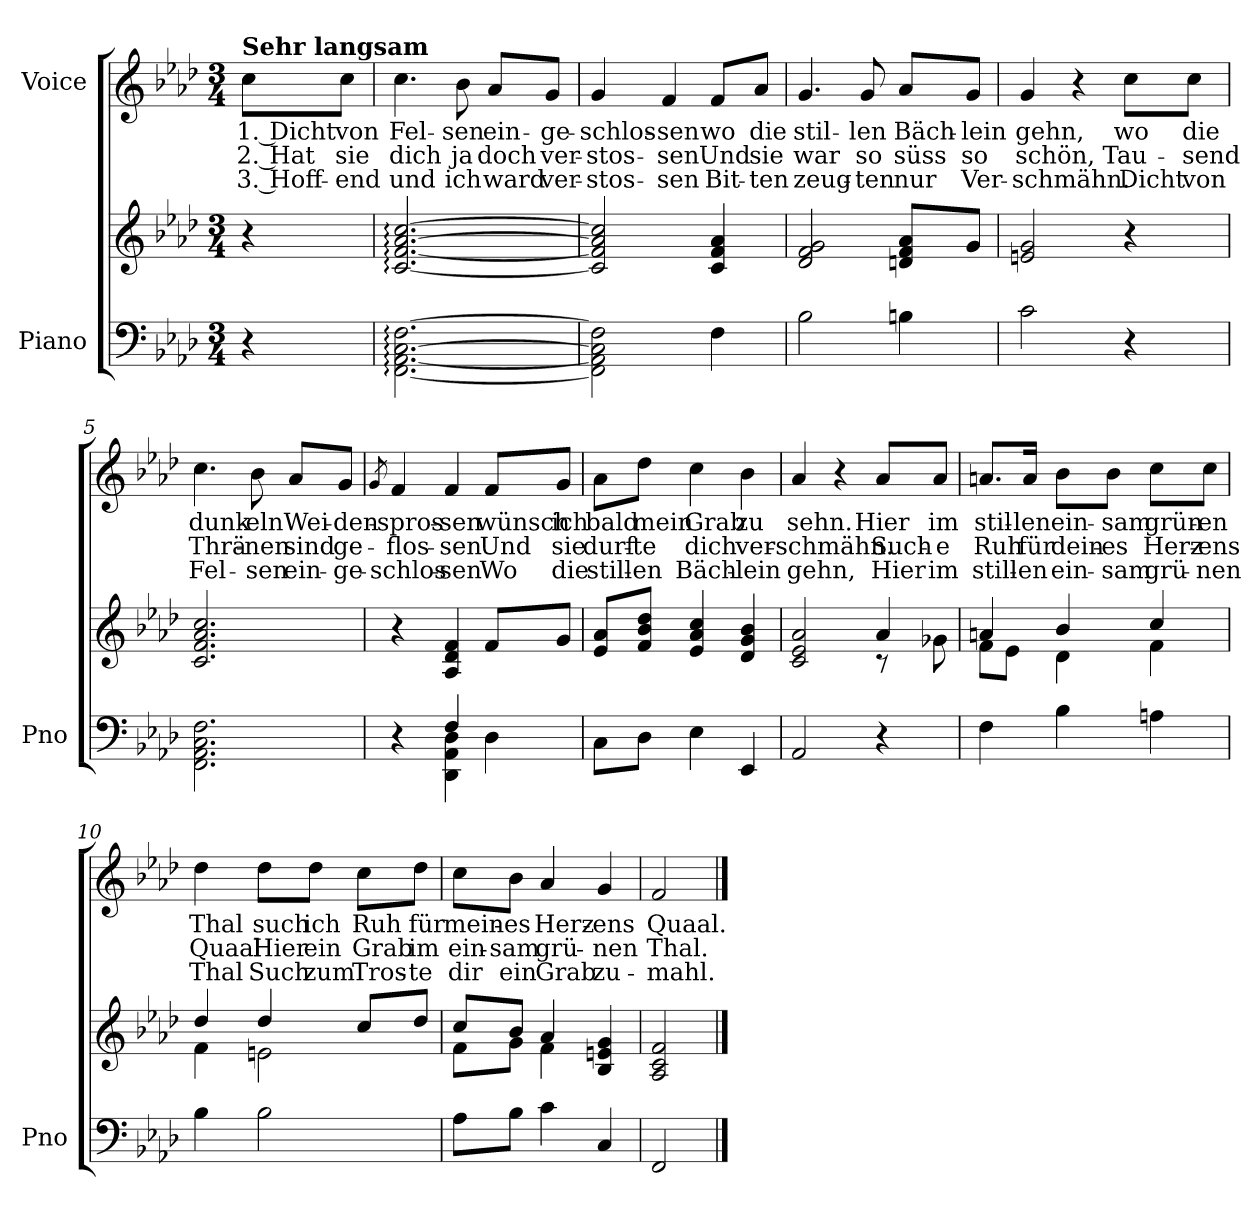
**kern	**kern	**kern	**text	**text	**text
*part2	*part2	*part1	*part1	*part1	*part1
*staff3	*staff2	*staff1	*staff1	*staff1	*staff1
*I"Piano	*	*I"Voice	*	*	*
*I'Pno	*	*	*	*	*
*clefF4	*clefG2	*clefG2	*	*	*
*k[b-e-a-d-]	*k[b-e-a-d-]	*k[b-e-a-d-]	*	*	*
*M3/4	*M3/4	*M3/4	*	*	*
=	=	=	=	=	=
!	!	!LO:TX:a:B:t=Sehr langsam	!	!	!
4r	4r	8cc\L	1. Dicht	2. Hat	3. Hoff-
.	.	8cc\J	von	sie	-end
=1	=1	=1	=1	=1	=1
[2.FF\: [2.AA-\: [2.C\: [2.F\:	[2.c/: [2.f/: [2.a-/: [2.cc/:	4.cc\	Fel-	dich	und
.	.	8b-\	-sen	ja	ich
.	.	8a-/L	ein-	doch	ward
.	.	8g/J	-ge-	ver-	ver-
=2	=2	=2	=2	=2	=2
2FF\] 2AA-\] 2C\] 2F\]	2c/] 2f/] 2a-/] 2cc/]	4g/	-schlos-	-stos-	-stos-
.	.	4f/	-sen	-sen	-sen
4F\	4c/ 4f/ 4a-/	8f/L	wo	Und	Bit-
.	.	8a-/J	die	sie	-ten
=3	=3	=3	=3	=3	=3
2B-\	2d-/ 2f/ 2g/	4.g/	stil-	war	zeug-
.	.	8g/	-len	so	-ten
4Bn\	8dn/ 8f/ 8a-/L	8a-/L	Bäch-	süss	nur
.	8g/J	8g/J	-lein	so	Ver-
=4	=4	=4	=4	=4	=4
2c\	2en/ 2g/	4g/	gehn,	schön,	-schmähn.
.	.	4r	.	.	.
4r	4r	8cc\L	wo	Tau-	Dicht
.	.	8cc\J	die	-send	von
!!LO:LB:g=z
=5	=5	=5	=5	=5	=5
2.FF\ 2.AA-\ 2.C\ 2.F\	2.c/ 2.f/ 2.a-/ 2.cc/	4.cc\	dunk-	Thrä-	Fel-
.	.	8b-\	-eln	-nen	-sen
.	.	8a-/L	Wei-	sind	ein-
.	.	8g/J	-den-	ge-	-ge-
=6	=6	=6	=6	=6	=6
.	.	8qg/	.	.	.
*^	*	*	*	*	*
4r	4rBByy	4r	4f/	-spros-	-flos-	-schlos-
4DD-\ 4AA-\ 4D-\	4F/	4A-/ 4d-/ 4f/	4f/	-sen	-sen	-sen
4D-\	4rBByy	8f/L	8f/L	wünsch	Und	Wo
.	.	8g/J	8g/J	ich	sie	die
*v	*v	*	*	*	*	*
=7	=7	=7	=7	=7	=7
8C\L	8e-/ 8a-/L	8a-\L	bald	durf-	still-
8D-\J	8f/ 8b-/ 8dd-/J	8dd-\J	mein	-te	-en
4E-\	4e-/ 4a-/ 4cc/	4cc\	Grab	dich	Bäch-
4EE-/	4d-/ 4g/ 4b-/	4b-\	zu	ver-	-lein
=8	=8	=8	=8	=8	=8
*	*^	*	*	*	*
2AA-/	2c/ 2e-/ 2a-/	2ryy	4a-/	sehn.	-schmähn.	gehn,
.	.	.	4r	.	.	.
4r	4a-/	8r	8a-/L	Hier	Such-	Hier
.	.	8g-X\	8a-/J	im	-e	im
!!LO:LB:g=z
=9	=9	=9	=9	=9	=9	=9
4F\	4an/	8f\L	8.an/L	stil-	Ruh	still-
.	.	8e-\J	.	.	.	.
.	.	.	16a/Jk	-len	für	-en
4B-\	4b-/	4d-\	8b-\L	ein-	dein-	ein-
.	.	.	8b-\J	-sam	-es	-sam
4An\	4cc/	4f\	8cc\L	grün-	Herz-	grü-
.	.	.	8cc\J	-en	-ens	-nen
=10	=10	=10	=10	=10	=10	=10
4B-\	4dd-/	4f\	4dd-\	Thal	Quaal	Thal
2B-\	4dd-/	2en\	8dd-\L	such	Hier	Such
.	.	.	8dd-\J	ich	ein	zum
.	8cc/L	.	8cc\L	Ruh	Grab	Tros-
.	8dd-/J	.	8dd-\J	für	im	-te
=11	=11	=11	=11	=11	=11	=11
8A-\L	8cc/L	8f\L	8cc\L	mein-	ein-	dir
8B-\J	8b-/J	8g\J	8b-\J	-es	-sam	ein
4c\	4a-/	4f\	4a-/	Herz-	grü-	Grab
4C/	4B-/ 4en/ 4g/	4ryy	4g/	-ens	-nen	zu-
*	*v	*v	*	*	*	*
=12	=12	=12	=12	=12	=12
2FF/	2A-/ 2c/ 2f/	2f/	Quaal.	Thal.	-mahl.
==	==	==	==	==	==
*-	*-	*-	*-	*-	*-
